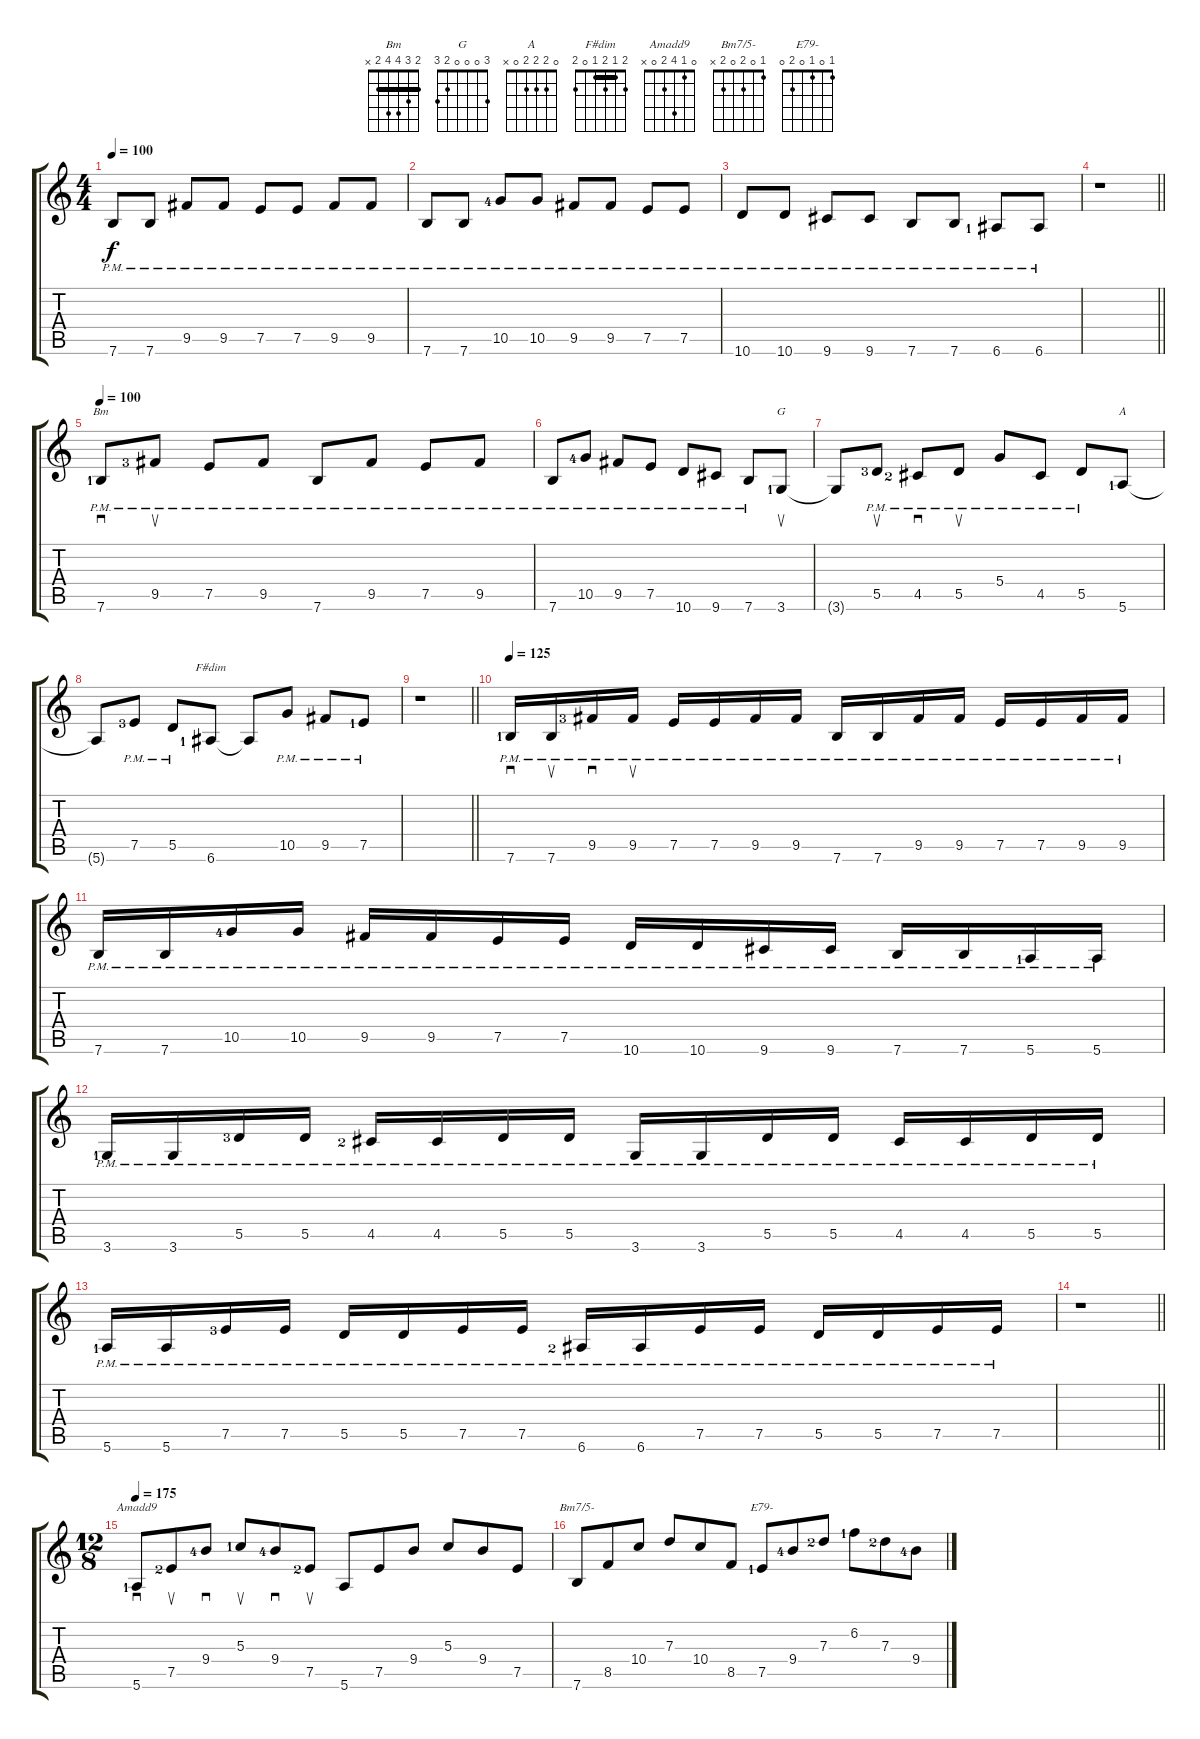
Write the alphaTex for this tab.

\track "" {instrument overdrivenguitar}
\staff {score tabs}
\tuning (E4 B3 G3 D3 A2 E2) {hide}
\chord ("Bm" 2 3 4 4 2 x) {barre 2}
\chord ("G" 3 0 0 0 2 3)
\chord ("A" 0 2 2 2 0 x)
\chord ("F#dim" 2 1 2 1 0 2) {barre 1}
\chord ("Amadd9" 0 1 4 2 0 x)
\chord ("Bm7/5-" 1 0 2 0 2 x)
\chord ("E79-" 1 0 1 0 2 0)
\ts (4 4)
\tempo 100
\clef g2
\ks c
7.6{pm}.8{dy f} 7.6{pm}.8 9.5{pm}.8 9.5{pm}.8 7.5{pm}.8 7.5{pm}.8 9.5{pm}.8 9.5{pm}.8 |
7.6{pm}.8 7.6{pm}.8 10.5{pm lf 5}.8 10.5{pm}.8 9.5{pm}.8 9.5{pm}.8 7.5{pm}.8 7.5{pm}.8 |
10.6{pm}.8 10.6{pm}.8 9.6{pm}.8 9.6{pm}.8 7.6{pm}.8 7.6{pm}.8 6.6{pm lf 2}.8 6.6{pm}.8 |
\barLineRight lightlight
r.1 |
\section ("" "")
\tempo 100
7.6{pm lf 2}.8{sd ch "Bm"} 9.5{pm lf 4}.8{su} 7.5{pm}.8 9.5{pm}.8 7.6{pm}.8 9.5{pm}.8 7.5{pm}.8 9.5{pm}.8 |
7.6{pm}.8 10.5{pm lf 5}.8 9.5{pm}.8 7.5{pm}.8 10.6{pm}.8 9.6{pm}.8 7.6{pm}.8 3.6{lf 2}.8{su ch "G"} |
3.6{t}.8 5.5{pm lf 4}.8{su} 4.5{pm lf 3}.8{sd} 5.5{pm}.8{su} 5.4{pm}.8 4.5{pm}.8 5.5{pm}.8 5.6{lf 2}.8{ch "A"} |
5.6{t}.8 7.5{pm lf 4}.8 5.5{pm}.8 6.6{lf 2}.8{ch "F#dim"} 6.6{t}.8 10.5{pm}.8 9.5{pm}.8 7.5{pm lf 2}.8 |
\barLineRight lightlight
r.1 |
\section ("" "")
\tempo 125
7.6{pm lf 2}.16{sd} 7.6{pm}.16{su} 9.5{pm lf 4}.16{sd} 9.5{pm}.16{su} 7.5{pm}.16 7.5{pm}.16 9.5{pm}.16 9.5{pm}.16 7.6{pm}.16 7.6{pm}.16 9.5{pm}.16 9.5{pm}.16 7.5{pm}.16 7.5{pm}.16 9.5{pm}.16 9.5{pm}.16 |
7.6{pm}.16 7.6{pm}.16 10.5{pm lf 5}.16 10.5{pm}.16 9.5{pm}.16 9.5{pm}.16 7.5{pm}.16 7.5{pm}.16 10.6{pm}.16 10.6{pm}.16 9.6{pm}.16 9.6{pm}.16 7.6{pm}.16 7.6{pm}.16 5.6{pm lf 2}.16 5.6{pm}.16 |
3.6{pm lf 2}.16 3.6{pm}.16 5.5{pm lf 4}.16 5.5{pm}.16 4.5{pm lf 3}.16 4.5{pm}.16 5.5{pm}.16 5.5{pm}.16 3.6{pm}.16 3.6{pm}.16 5.5{pm}.16 5.5{pm}.16 4.5{pm}.16 4.5{pm}.16 5.5{pm}.16 5.5{pm}.16 |
5.6{pm lf 2}.16 5.6{pm}.16 7.5{pm lf 4}.16 7.5{pm}.16 5.5{pm}.16 5.5{pm}.16 7.5{pm}.16 7.5{pm}.16 6.6{pm lf 3}.16 6.6{pm}.16 7.5{pm}.16 7.5{pm}.16 5.5{pm}.16 5.5{pm}.16 7.5{pm}.16 7.5{pm}.16 |
\barLineRight lightlight
r.1 |
\ts (12 8)
\section ("" "")
\tempo 175
5.6{lf 2}.8{sd ch "Amadd9"} 7.5{lf 3}.8{su} 9.4{lf 5}.8{sd} 5.3{lf 2}.8{su} 9.4{lf 5}.8{sd} 7.5{lf 3}.8{su} 5.6.8 7.5.8 9.4.8 5.3.8 9.4.8 7.5.8 |
7.6.8{ch "Bm7/5-"} 8.5.8 10.4.8 7.3.8 10.4.8 8.5.8 7.5{lf 2}.8{ch "E79-"} 9.4{lf 5}.8 7.3{lf 3}.8 6.2{lf 2}.8 7.3{lf 3}.8 9.4{lf 5}.8
